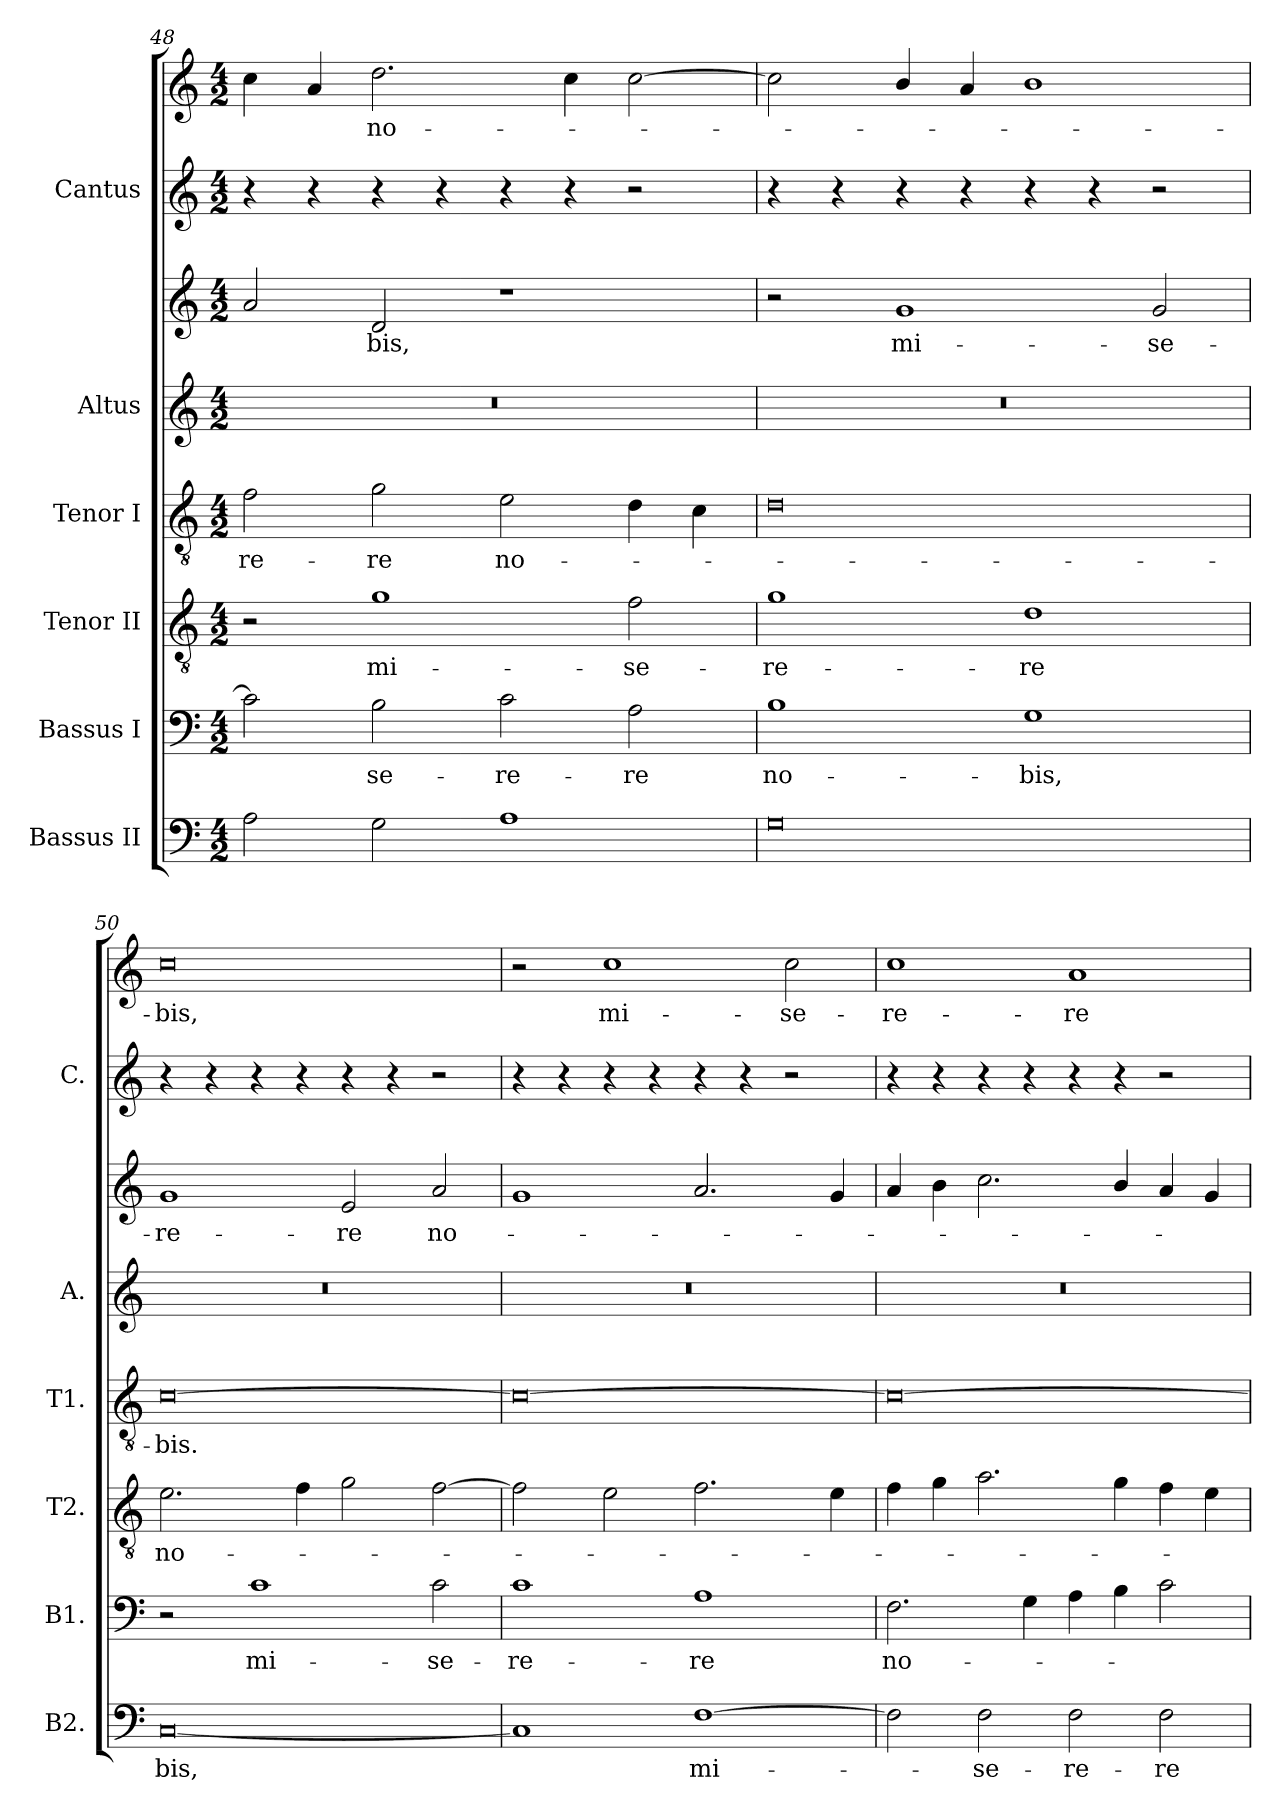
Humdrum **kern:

**kern	**text	**kern	**text	**kern	**text	**kern	**text	**kern	**kern	**text	**kern	**kern	**text
*part6	*part6	*part5	*part5	*part4	*part4	*part3	*part3	*part2	*part2	*part2	*part1	*part1	*part1
*staff8	*staff8	*staff7	*staff7	*staff6	*staff6	*staff5	*staff5	*staff4	*staff3	*staff3	*staff2	*staff1	*staff1
*I"Bassus II	*	*I"Bassus I	*	*I"Tenor II	*	*I"Tenor I	*	*I"Altus	*	*	*I"Cantus	*	*
*I'B2.	*	*I'B1.	*	*I'T2.	*	*I'T1.	*	*I'A.	*	*	*I'C.	*	*
*clefF4	*	*clefF4	*	*clefGv2	*	*clefGv2	*	*clefG2	*clefG2	*	*clefG2	*clefG2	*
*	*	*	*	*ITrd7c12	*	*ITrd7c12	*	*	*	*	*	*	*
*k[]	*	*k[]	*	*k[]	*	*k[]	*	*k[]	*k[]	*	*k[]	*k[]	*
*C:	*	*C:	*	*C:	*	*C:	*	*C:	*C:	*	*C:	*C:	*
*M4/2	*	*M4/2	*	*M4/2	*	*M4/2	*	*M4/2	*M4/2	*	*M4/2	*M4/2	*
=48	=48	=48	=48	=48	=48	=48	=48	=48	=48	=48	=48	=48	=48
!	!	!	!	!	!	!	!LO:LY:b:color=#000000	!LO:N:vis=1	!	!	!	!	!
2Ai\	.	2ci\]	.	2r	.	2Fi\	-re-	0r	2ai/	.	4r	4cci\	.
.	.	.	.	.	.	.	.	.	.	.	4r	4ai/	.
!	!	!	!LO:LY:b:color=#000000	!	!	!	!	!	!	!	!	!	!
!	!	!	!	!	!LO:LY:b:color=#000000	!	!	!	!	!	!	!	!
!	!	!	!	!	!	!	!LO:LY:b:color=#000000	!	!	!	!	!	!
!	!	!	!	!	!	!	!	!	!	!LO:LY:b:color=#000000	!	!	!
!	!	!	!	!	!	!	!	!	!	!	!	!	!LO:LY:b:color=#000000
2Gi\	.	2Bi\	-se-	1Gi	mi-	2Gi\	-re	.	2di/	-bis,	4r	2.ddi\	no-
.	.	.	.	.	.	.	.	.	.	.	4r	.	.
!	!	!	!LO:LY:b:color=#000000	!	!	!	!	!	!	!	!	!	!
!	!	!	!	!	!	!	!LO:LY:b:color=#000000	!	!	!	!	!	!
1Ai	.	2ci\	-re-	.	.	2Ei\	no-	.	1r	.	4r	.	.
.	.	.	.	.	.	.	.	.	.	.	4r	4cci\	.
!	!	!	!LO:LY:b:color=#000000	!	!	!	!	!	!	!	!	!	!
!	!	!	!	!	!LO:LY:b:color=#000000	!	!	!	!	!	!	!	!
.	.	2Ai\	-re	2Fi\	-se-	4Di\	.	.	.	.	2r	[2cci\	.
.	.	.	.	.	.	4Ci\	.	.	.	.	.	.	.
!!LO:PB:g=z
=49	=49	=49	=49	=49	=49	=49	=49	=49	=49	=49	=49	=49	=49
!	!	!	!LO:LY:b:color=#000000	!	!	!	!	!	!	!	!	!	!
!	!	!	!	!	!LO:LY:b:color=#000000	!	!	!LO:N:vis=1	!	!	!	!	!
0Gi	.	1Bi	no-	1Gi	-re-	0Di	.	0r	2r	.	4r	2cci\]	.
.	.	.	.	.	.	.	.	.	.	.	4r	.	.
!	!	!	!	!	!	!	!	!	!	!LO:LY:b:color=#000000	!	!	!
.	.	.	.	.	.	.	.	.	1gi	mi-	4r	4bi/	.
.	.	.	.	.	.	.	.	.	.	.	4r	4ai/	.
!	!	!	!LO:LY:b:color=#000000	!	!	!	!	!	!	!	!	!	!
!	!	!	!	!	!LO:LY:b:color=#000000	!	!	!	!	!	!	!	!
.	.	1Gi	-bis,	1Di	-re	.	.	.	.	.	4r	1bi	.
.	.	.	.	.	.	.	.	.	.	.	4r	.	.
!	!	!	!	!	!	!	!	!	!	!LO:LY:b:color=#000000	!	!	!
.	.	.	.	.	.	.	.	.	2gi/	-se-	2r	.	.
=50	=50	=50	=50	=50	=50	=50	=50	=50	=50	=50	=50	=50	=50
!	!LO:LY:b:color=#000000	!	!	!	!	!	!	!	!	!	!	!	!
!	!	!	!	!	!LO:LY:b:color=#000000	!	!	!	!	!	!	!	!
!	!	!	!	!	!	!	!LO:LY:b:color=#000000	!LO:N:vis=1	!	!	!	!	!
!	!	!	!	!	!	!	!	!	!	!LO:LY:b:color=#000000	!	!	!
!	!	!	!	!	!	!	!	!	!	!	!	!	!LO:LY:b:color=#000000
[0Ci	-bis,	2r	.	2.Ei\	no-	[0Ci	-bis.	0r	1gi	-re-	4r	0cci	-bis,
.	.	.	.	.	.	.	.	.	.	.	4r	.	.
!	!	!	!LO:LY:b:color=#000000	!	!	!	!	!	!	!	!	!	!
.	.	1ci	mi-	.	.	.	.	.	.	.	4r	.	.
.	.	.	.	4Fi\	.	.	.	.	.	.	4r	.	.
!	!	!	!	!	!	!	!	!	!	!LO:LY:b:color=#000000	!	!	!
.	.	.	.	2Gi\	.	.	.	.	2ei/	-re	4r	.	.
.	.	.	.	.	.	.	.	.	.	.	4r	.	.
!	!	!	!LO:LY:b:color=#000000	!	!	!	!	!	!	!	!	!	!
!	!	!	!	!	!	!	!	!	!	!LO:LY:b:color=#000000	!	!	!
.	.	2ci\	-se-	[2Fi\	.	.	.	.	2ai/	no-	2r	.	.
=51	=51	=51	=51	=51	=51	=51	=51	=51	=51	=51	=51	=51	=51
!	!	!	!LO:LY:b:color=#000000	!	!	!	!	!LO:N:vis=1	!	!	!	!	!
1Ci]	.	1ci	-re-	2Fi\]	.	0Ci_	.	0r	1gi	.	4r	2r	.
.	.	.	.	.	.	.	.	.	.	.	4r	.	.
!	!	!	!	!	!	!	!	!	!	!	!	!	!LO:LY:b:color=#000000
.	.	.	.	2Ei\	.	.	.	.	.	.	4r	1cci	mi-
.	.	.	.	.	.	.	.	.	.	.	4r	.	.
!	!LO:LY:b:color=#000000	!	!	!	!	!	!	!	!	!	!	!	!
!	!	!	!LO:LY:b:color=#000000	!	!	!	!	!	!	!	!	!	!
[1Fi	mi-	1Ai	-re	2.Fi\	.	.	.	.	2.ai/	.	4r	.	.
.	.	.	.	.	.	.	.	.	.	.	4r	.	.
!	!	!	!	!	!	!	!	!	!	!	!	!	!LO:LY:b:color=#000000
.	.	.	.	.	.	.	.	.	.	.	2r	2cci\	-se-
.	.	.	.	4Ei\	.	.	.	.	4gi/	.	.	.	.
=52	=52	=52	=52	=52	=52	=52	=52	=52	=52	=52	=52	=52	=52
!	!	!	!LO:LY:b:color=#000000	!	!	!	!	!LO:N:vis=1	!	!	!	!	!
!	!	!	!	!	!	!	!	!	!	!	!	!	!LO:LY:b:color=#000000
2Fi\]	.	2.Fi\	no-	4Fi\	.	0Ci_	.	0r	4ai/	.	4r	1cci	-re-
.	.	.	.	4Gi\	.	.	.	.	4bi\	.	4r	.	.
!	!LO:LY:b:color=#000000	!	!	!	!	!	!	!	!	!	!	!	!
2Fi\	-se-	.	.	2.Ai\	.	.	.	.	2.cci\	.	4r	.	.
.	.	4Gi\	.	.	.	.	.	.	.	.	4r	.	.
!	!LO:LY:b:color=#000000	!	!	!	!	!	!	!	!	!	!	!	!
!	!	!	!	!	!	!	!	!	!	!	!	!	!LO:LY:b:color=#000000
2Fi\	-re-	4Ai\	.	.	.	.	.	.	.	.	4r	1ai	-re
.	.	4Bi\	.	4Gi\	.	.	.	.	4bi/	.	4r	.	.
!	!LO:LY:b:color=#000000	!	!	!	!	!	!	!	!	!	!	!	!
2Fi\	-re	2ci\	.	4Fi\	.	.	.	.	4ai/	.	2r	.	.
.	.	.	.	4Ei\	.	.	.	.	4gi/	.	.	.	.
=	=	=	=	=	=	=	=	=	=	=	=	=	=
*-	*-	*-	*-	*-	*-	*-	*-	*-	*-	*-	*-	*-	*-
